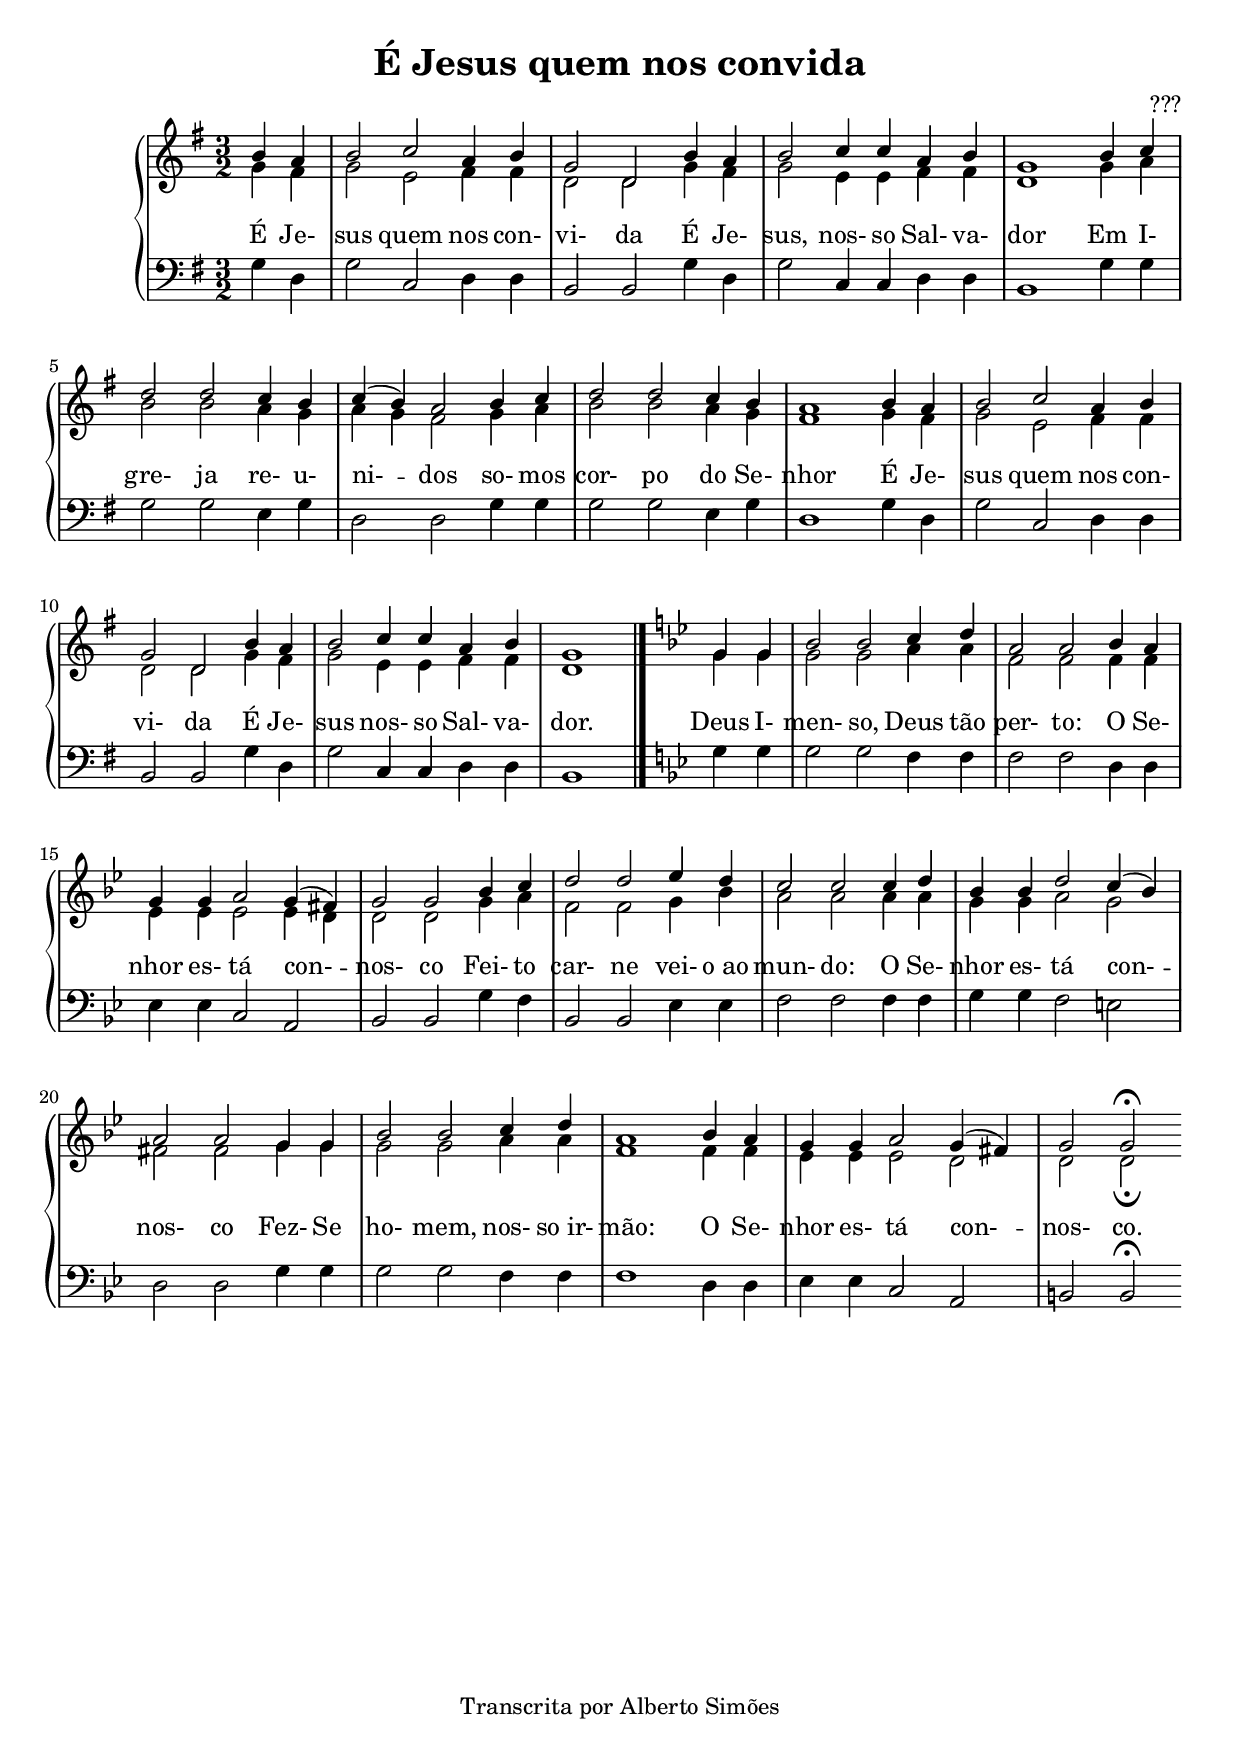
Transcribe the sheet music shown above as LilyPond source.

\version "2.14.0"

\header {
  title = "É Jesus quem nos convida"
  composer = "???"
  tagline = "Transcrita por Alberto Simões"

  ocasioes = "comunhao"
  seccao   = "comunhao"

}

letra = \lyricmode {
	É Je- sus quem nos con- vi- da
	É Je- sus, nos- so Sal- va- dor
	Em I- gre- ja re- u- ni- -- dos so- mos cor- po do Se- nhor
	É Je- sus quem nos con- vi- da
	É Je- sus nos- so Sal- va- dor.
	
	Deus I- men- so, Deus tão per- to:
	O Se- nhor es- tá con- -- nos- co
	Fei- to car- ne vei- o_ao mun- do:
	O Se- nhor es- tá con- -- nos- co
	Fez- Se ho- mem, nos- so_ir- mão:
	O Se- nhor es- tá con- -- nos- co.
}

upperA = \relative c'' {
	\voiceOne
	\autoBeamOff
  \partial 4*2 b4 a
	b2 c a4 b
	g2 d b'4 a
	b2 c4 c a b
	g1 b4 c
	
	d2 d c4 b
	c( b) a2 b4 c
	d2 d c4 b
	a1 b4 a
	b2 c a4 b
	
	g2 d b'4 a
	b2 c4 c a b
 g1
	
	\bar "|."
	\key bes \major
 g4 g
	bes2 bes c4 d 
	a2 a bes4 a
	
	g4 g a2 g4( fis)
	g2 g bes4 c
	d2 d ees4 d
	c2 c c4 d
	bes bes d2 c4( bes)
	
	a2 a g4 g 
	bes2 bes c4 d
	a1 bes4 a
	g g a2 g4( fis)
 g2 g\fermata \bar ":|"
}

upperB = \relative c'' {
	\autoBeamOff
	\partial 4*2 g4 fis
	g2 e fis4 fis
	d2 d g4 fis
	g2 e4 e fis fis
	d1 g4 a
	
	b2 b a4 g
	a g fis2 g4 a
	b2 b a4 g
	fis1 g4 fis
	g2 e fis4 fis
	
	d2 d g4 fis
	g2 e4 e fis fis
 d1
	
	\bar "|."
	\key bes \major
 g4 g
	g2 g a4 a 
	f2 f f4 f
	
	ees4 ees ees2 ees4 d
	d2 d g4 a
	f2 f g4 bes
	a2 a a4 a
	g4 g a2 g
	
	fis2 fis g4 g
	g2 g a4 a
	f1 f4 f
	ees4 ees ees2 d
 d2 d \fermata
}

upper =  {
  \clef treble
  \key g \major
  \time 3/2

	<< \new Voice = "melody" \upperA \\ \upperB >>
}

lower = {
	\clef bass
  \key g \major
  \time 3/2
	\autoBeamOff

	\relative c' {
		\partial 4*2 g4 d
		g2 c, d4 d
		b2 b g'4 d
		g2 c,4 c d d
		b1 g'4 g
		
		g2 g e4 g
		d2 d g4 g
		g2 g e4 g
		d1 g4 d
		g2 c, d4 d
		
		b2 b g'4 d
		g2 c,4 c d d
 b1

		\bar "|."
		\key bes \major
 g'4 g
		g2 g f4 f
		f2 f d4 d
		
		ees4 ees c2 a
		bes bes g'4 f
		bes,2 bes ees4 ees
		f2 f f4 f
		g g f2 e2
		
		d2 d g4 g
		g2 g f4 f
		f1 d4 d
		ees ees c2 a
 b2 b \fermata
	}
}


\score {
  <<
    \new PianoStaff <<
      #(set-accidental-style 'modern-cautionary 'Score)
      \new Staff = "upper" \upper
      \new Staff = "lower" \lower
    >>
		\new Lyrics \with { alignAboveContext = "lower" }
		{
			\lyricsto "melody"
			\letra
		}
  >>
  \layout {
    \context { \Staff \RemoveEmptyStaves }
  }
  \midi { 
	  \context {
      \Score
      tempoWholesPerMinute = #(ly:make-moment 120 4)
    }
	}
}
